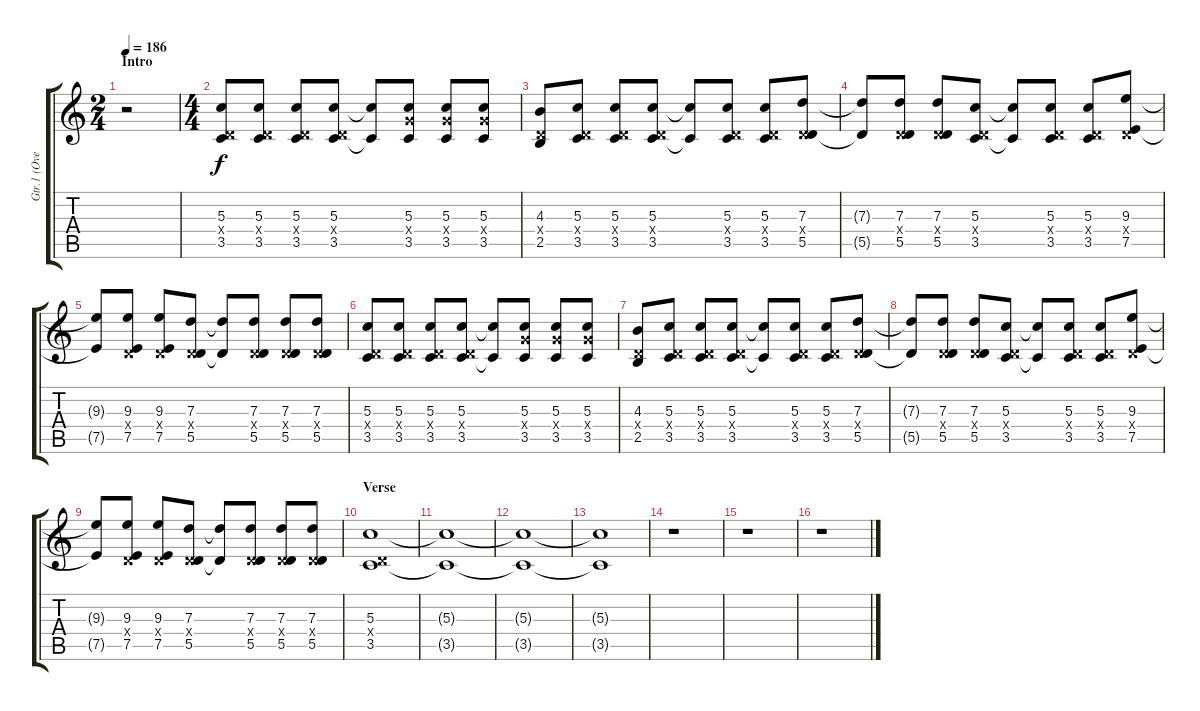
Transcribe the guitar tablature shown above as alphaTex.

\track ("Gtr.1 (Overdriven)" "Gtr.1 (Ove") {instrument overdrivenguitar}
\staff {score tabs}
\tuning (E4 B3 G3 D3 A2 E2) {hide}
\ts (2 4)
\section ("" "Intro")
\tempo 186
\clef g2
\ks c
r.2{dy f instrument overdrivenguitar} |
\ts (4 4)
(5.3 0.4{x} 3.5).8 (5.3 0.4{x} 3.5).8 (5.3 0.4{x} 3.5).8 (5.3 0.4{x} 3.5).8 (5.3{t} 3.5{t}).8 (5.3 5.4{x} 3.5).8 (5.3 5.4{x} 3.5).8 (5.3 5.4{x} 3.5).8 |
(4.3 0.4{x} 2.5).8 (5.3 0.4{x} 3.5).8 (5.3 0.4{x} 3.5).8 (5.3 0.4{x} 3.5).8 (5.3{t} 3.5{t}).8 (5.3 0.4{x} 3.5).8 (5.3 0.4{x} 3.5).8 (7.3 0.4{x} 5.5).8 |
(7.3{t} 5.5{t}).8 (7.3 0.4{x} 5.5).8 (7.3 0.4{x} 5.5).8 (5.3 0.4{x} 3.5).8 (5.3{t} 3.5{t}).8 (5.3 0.4{x} 3.5).8 (5.3 0.4{x} 3.5).8 (9.3 0.4{x} 7.5).8 |
(9.3{t} 7.5{t}).8 (9.3 0.4{x} 7.5).8 (9.3 0.4{x} 7.5).8 (7.3 0.4{x} 5.5).8 (7.3{t} 5.5{t}).8 (7.3 0.4{x} 5.5).8 (7.3 0.4{x} 5.5).8 (7.3 0.4{x} 5.5).8 |
(5.3 0.4{x} 3.5).8 (5.3 0.4{x} 3.5).8 (5.3 0.4{x} 3.5).8 (5.3 0.4{x} 3.5).8 (5.3{t} 3.5{t}).8 (5.3 5.4{x} 3.5).8 (5.3 5.4{x} 3.5).8 (5.3 5.4{x} 3.5).8 |
(4.3 0.4{x} 2.5).8 (5.3 0.4{x} 3.5).8 (5.3 0.4{x} 3.5).8 (5.3 0.4{x} 3.5).8 (5.3{t} 3.5{t}).8 (5.3 0.4{x} 3.5).8 (5.3 0.4{x} 3.5).8 (7.3 0.4{x} 5.5).8 |
(7.3{t} 5.5{t}).8 (7.3 0.4{x} 5.5).8 (7.3 0.4{x} 5.5).8 (5.3 0.4{x} 3.5).8 (5.3{t} 3.5{t}).8 (5.3 0.4{x} 3.5).8 (5.3 0.4{x} 3.5).8 (9.3 0.4{x} 7.5).8 |
(9.3{t} 7.5{t}).8 (9.3 0.4{x} 7.5).8 (9.3 0.4{x} 7.5).8 (7.3 0.4{x} 5.5).8 (7.3{t} 5.5{t}).8 (7.3 0.4{x} 5.5).8 (7.3 0.4{x} 5.5).8 (7.3 0.4{x} 5.5).8 |
\section ("" "Verse")
(5.3 0.4{x} 3.5).1 |
(5.3{t} 3.5{t}).1 |
(5.3{t} 3.5{t}).1{volume 0} |
(5.3{t} 3.5{t}).1 |
r.1{volume 16} |
r.1 |
r.1
